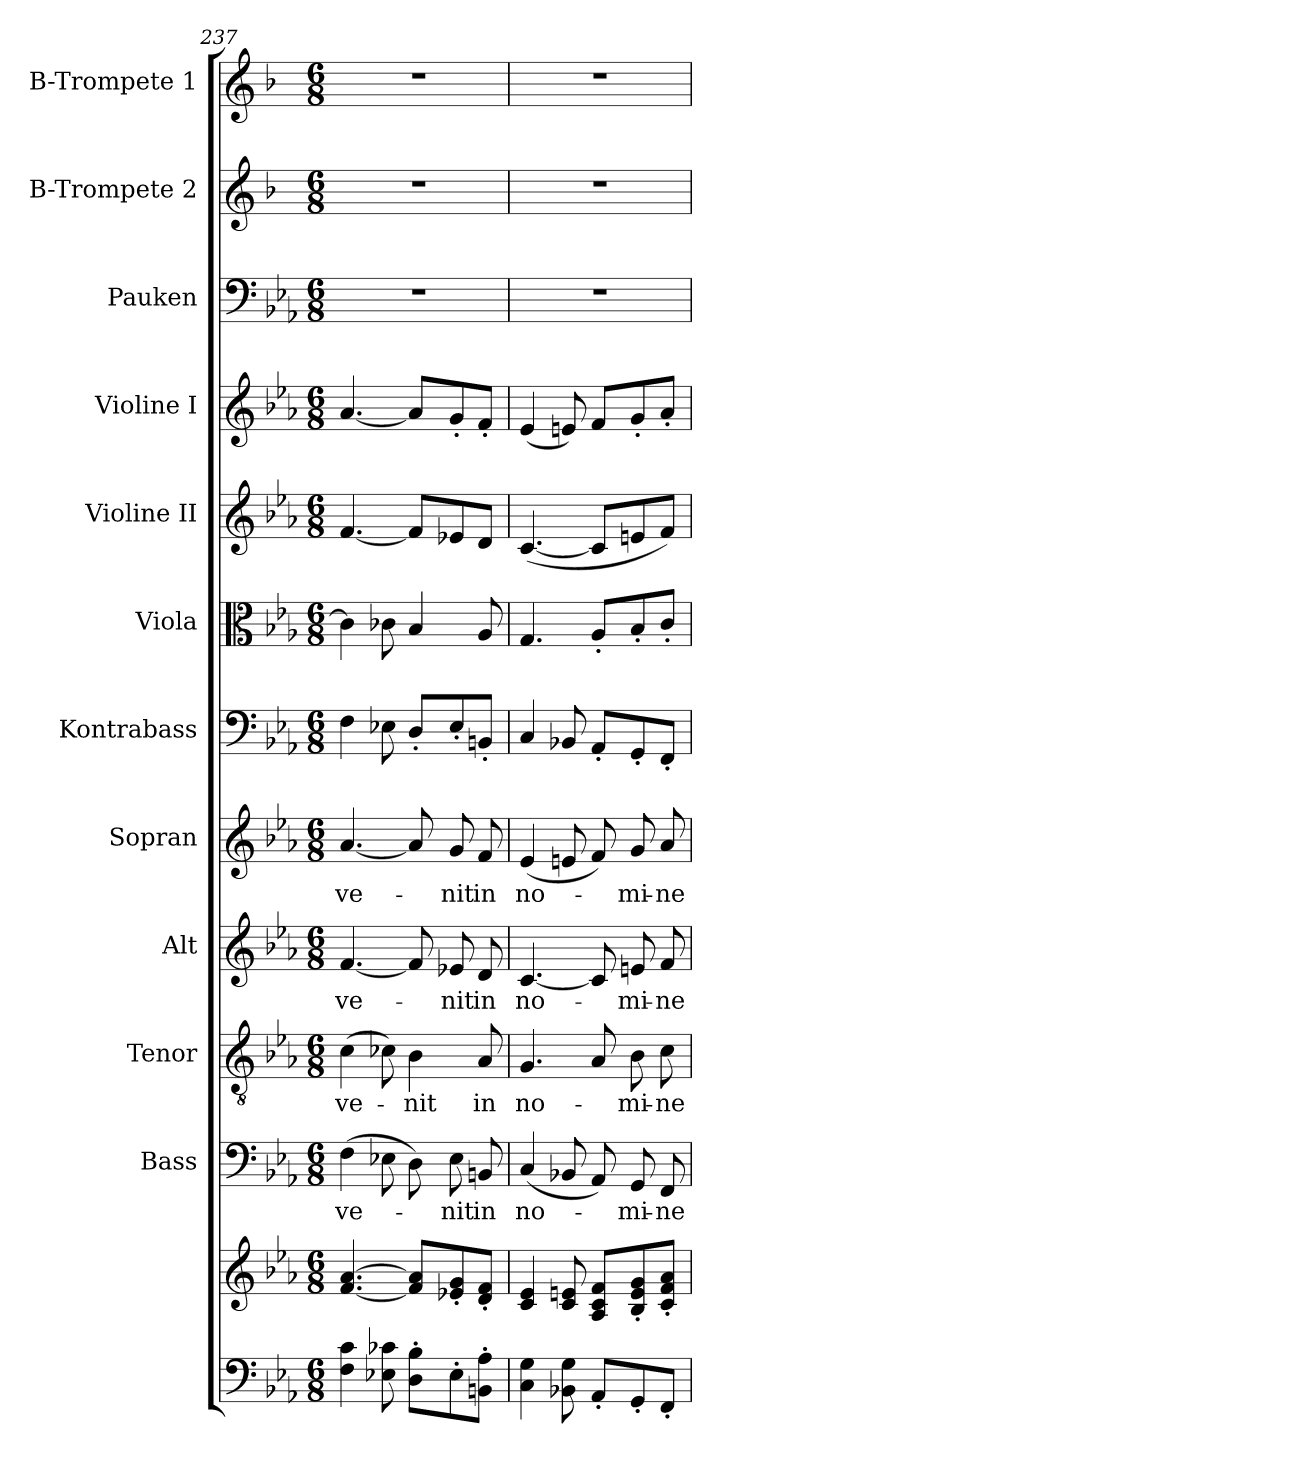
**kern	**kern	**kern	**text	**kern	**text	**kern	**text	**kern	**text	**kern	**kern	**kern	**kern	**kern	**kern	**kern
*part12	*part12	*part11	*part11	*part10	*part10	*part9	*part9	*part8	*part8	*part7	*part6	*part5	*part4	*part3	*part2	*part1
*staff13	*staff12	*staff11	*staff11	*staff10	*staff10	*staff9	*staff9	*staff8	*staff8	*staff7	*staff6	*staff5	*staff4	*staff3	*staff2	*staff1
*	*	*I"Bass	*	*I"Tenor	*	*I"Alt	*	*I"Sopran	*	*I"Kontrabass	*I"Viola	*I"Violine II	*I"Violine I	*I"Pauken	*I"B-Trompete 2	*I"B-Trompete 1
*	*	*I'B.	*	*I'T.	*	*I'A.	*	*I'S.	*	*I'Kb.	*I'Vla.	*I'Vl. II	*I'Vl. I	*I'Pk.	*I'B Trp. 2	*I'B Trp. 1
*clefF4	*clefG2	*clefF4	*	*clefGv2	*	*clefG2	*	*clefG2	*	*clefF4	*clefC3	*clefG2	*clefG2	*clefF4	*clefG2	*clefG2
*	*	*	*	*	*	*	*	*	*	*ITrd7c12	*	*	*	*	*ITrd1c2	*ITrd1c2
*k[b-e-a-]	*k[b-e-a-]	*k[b-e-a-]	*	*k[b-e-a-]	*	*k[b-e-a-]	*	*k[b-e-a-]	*	*k[b-e-a-]	*k[b-e-a-]	*k[b-e-a-]	*k[b-e-a-]	*k[b-e-a-]	*k[b-e-a-]	*k[b-e-a-]
*E-:	*E-:	*E-:	*	*E-:	*	*E-:	*	*E-:	*	*E-:	*E-:	*E-:	*E-:	*E-:	*E-:	*E-:
*M6/8	*M6/8	*M6/8	*	*M6/8	*	*M6/8	*	*M6/8	*	*M6/8	*M6/8	*M6/8	*M6/8	*M6/8	*M6/8	*M6/8
=237	=237	=237	=237	=237	=237	=237	=237	=237	=237	=237	=237	=237	=237	=237	=237	=237
!	!	!	!LO:LY:b	!	!LO:LY:b	!	!LO:LY:b	!	!LO:LY:b	!	!	!	!	!	!	!
4F\ 4c\	[4.f/ [4.a-/	(>4F\	ve-	(>4c\	ve-	[4.f/	ve-	[4.a-/	ve-	4FF\	4c\]	[4.f/	[4.a-/	2.r	2.r	2.r
8E-X\ 8c-X\	.	8E-X\	.	8c-X\)	.	.	.	.	.	8EE-X\	8c-X\	.	.	.	.	.
!	!	!	!	!	!LO:LY:b	!	!	!	!	!	!	!	!	!	!	!
8D\'> 8B-\'>L	8f/] 8a-/]L	8D\)	.	4B-\	-nit	8f/]	.	8a-/]	.	8DD'</L	4B-/	8f/L]	8a-/L]	.	.	.
!	!	!	!LO:LY:b	!	!	!	!LO:LY:b	!	!LO:LY:b	!	!	!	!	!	!	!
8E-'>\	8e-X/'< 8g/'<	8E-\	-nit	.	.	8e-X/	-nit	8g/	-nit	8EE-'</	.	8e-X/	8g'</	.	.	.
!	!	!	!LO:LY:b	!	!LO:LY:b	!	!LO:LY:b	!	!LO:LY:b	!	!	!	!	!	!	!
8BBn\'> 8A-\'>J	8d/'< 8f/'<J	8BBn/	in	8A-/	in	8d/	in	8f/	in	8BBBn'</J	8A-/	8d/J	8f'</J	.	.	.
=238	=238	=238	=238	=238	=238	=238	=238	=238	=238	=238	=238	=238	=238	=238	=238	=238
!	!	!	!LO:LY:b	!	!LO:LY:b	!	!LO:LY:b	!	!LO:LY:b	!	!	!	!	!	!	!
4C\ 4G\	4c/ 4e-/	(<4C/	no-	4.G/	no-	[4.c/	no-	(<4e-/	no-	4CC/	4.G/	(<[4.c/	(<4e-/	2.r	2.r	2.r
8BB-X\ 8G\	8c/ 8en/	8BB-X/	.	.	.	.	.	8en/	.	8BBB-X/	.	.	8en/)	.	.	.
8AA-'</L	8A-/ 8c/ 8f/L	8AA-/)	.	8A-/	.	8c/]	.	8f/)	.	8AAA-'</L	8A-'</L	8c/L]	8f/L	.	.	.
!	!	!	!LO:LY:b	!	!LO:LY:b	!	!LO:LY:b	!	!LO:LY:b	!	!	!	!	!	!	!
8GG'</	8B-/'< 8e/'< 8g/'<	8GG/	-mi-	8B-\	-mi-	8en/	-mi-	8g/	-mi-	8GGG'</	8B-'</	8en/	8g'</	.	.	.
!	!	!	!LO:LY:b	!	!LO:LY:b	!	!LO:LY:b	!	!LO:LY:b	!	!	!	!	!	!	!
8FF'</J	8c/'< 8f/'< 8a-/'<J	8FF/	-ne	8c\	-ne	8f/	-ne	8a-/	-ne	8FFF'</J	8c'</J	8f/J)	8a-'</J	.	.	.
=	=	=	=	=	=	=	=	=	=	=	=	=	=	=	=	=
*-	*-	*-	*-	*-	*-	*-	*-	*-	*-	*-	*-	*-	*-	*-	*-	*-
